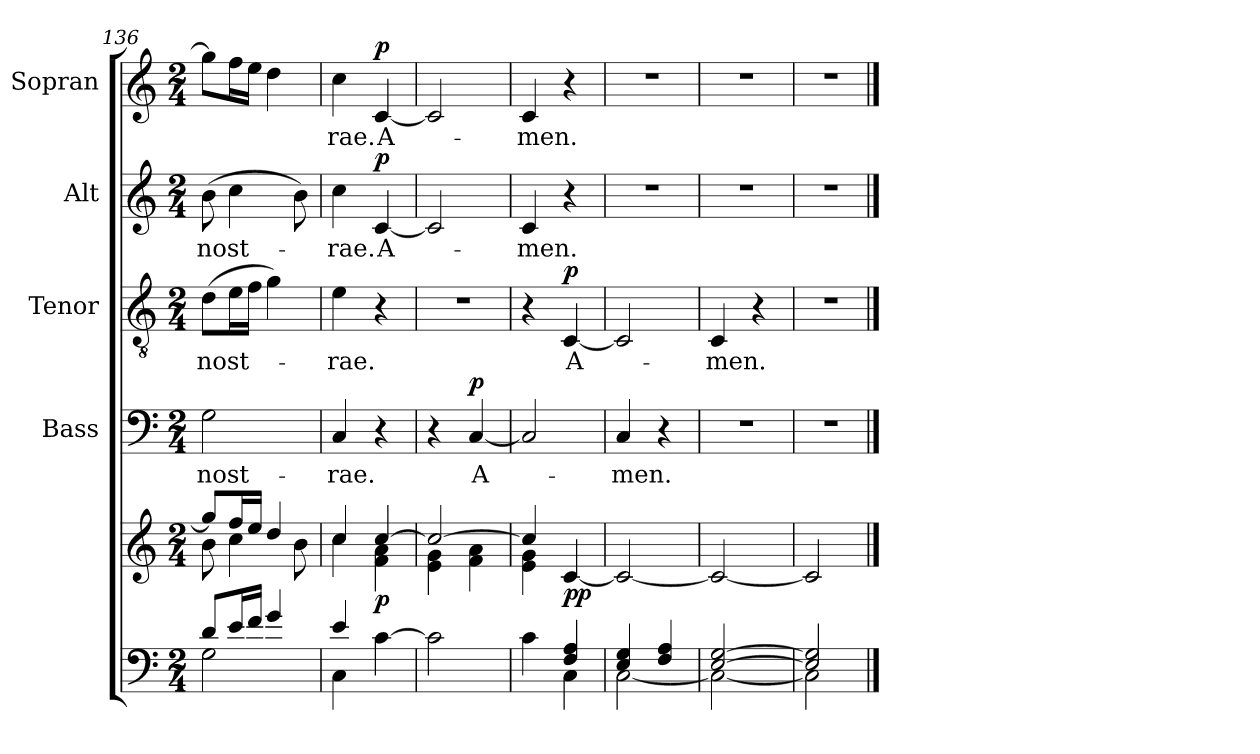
**kern	**kern	**dynam	**kern	**text	**dynam	**kern	**text	**dynam	**kern	**text	**dynam	**kern	**text	**dynam
*part5	*part5	*part5	*part4	*part4	*part4	*part3	*part3	*part3	*part2	*part2	*part2	*part1	*part1	*part1
*staff6	*staff5	*staff5/6	*staff4	*staff4	*staff4	*staff3	*staff3	*staff3	*staff2	*staff2	*staff2	*staff1	*staff1	*staff1
*	*	*	*I"Bass	*	*	*I"Tenor	*	*	*I"Alt	*	*	*I"Sopran	*	*
*	*	*	*I'B.	*	*	*I'T.	*	*	*I'A.	*	*	*I'S.	*	*
*clefF4	*clefG2	*	*clefF4	*	*	*clefGv2	*	*	*clefG2	*	*	*clefG2	*	*
*k[]	*k[]	*	*k[]	*	*	*k[]	*	*	*k[]	*	*	*k[]	*	*
*C:	*C:	*	*C:	*	*	*C:	*	*	*C:	*	*	*C:	*	*
*M2/4	*M2/4	*	*M2/4	*	*	*M2/4	*	*	*M2/4	*	*	*M2/4	*	*
=136	=136	=136	=136	=136	=136	=136	=136	=136	=136	=136	=136	=136	=136	=136
*^	*^	*	*	*	*	*	*	*	*	*	*	*	*	*
!	!	!	!	!	!	!LO:LY:b	!	!	!LO:LY:b	!	!	!LO:LY:b	!	!	!	!
8d/L	2G\	8gg/L]	8b\	.	2G\	nost-	.	(>8d\L	nost-	.	(>8b\	nost-	.	8gg\L]	.	.
16e/L	.	16ff/L	4cc\	.	.	.	.	16e\L	.	.	4cc\	.	.	16ff\L	.	.
16f/JJ	.	16ee/JJ	.	.	.	.	.	16f\JJ	.	.	.	.	.	16ee\JJ	.	.
4g/	.	4dd/	.	.	.	.	.	4g\)	.	.	.	.	.	4dd\	.	.
.	.	.	8b\	.	.	.	.	.	.	.	8b\)	.	.	.	.	.
=137	=137	=137	=137	=137	=137	=137	=137	=137	=137	=137	=137	=137	=137	=137	=137	=137
!	!	!	!	!	!	!LO:LY:b	!	!	!LO:LY:b	!	!	!LO:LY:b	!	!	!LO:LY:b	!
4e/	4C\	4cc/	4cc\	.	4C/	-rae.	.	4e\	-rae.	.	4cc\	-rae.	.	4cc\	-rae.	.
!	!	!	!	!LO:DY:b	!	!	!	!	!	!	!	!LO:LY:b	!LO:DY:a	!	!LO:LY:b	!LO:DY:a
4ryy	[<4c\	[>4cc/	4f\ 4a\	p	4r	.	.	4r	.	.	[4c/	A-	p	[4c/	A-	p
*v	*v	*	*	*	*	*	*	*	*	*	*	*	*	*	*	*
=138	=138	=138	=138	=138	=138	=138	=138	=138	=138	=138	=138	=138	=138	=138	=138
2c\]	2cc/_	4e\ 4g\	.	4r	.	.	2r	.	.	2c/]	.	.	2c/]	.	.
!	!	!	!	!	!LO:LY:b	!LO:DY:a	!	!	!	!	!	!	!	!	!
.	.	4f\ 4a\	.	[4C/	A-	p	.	.	.	.	.	.	.	.	.
=139	=139	=139	=139	=139	=139	=139	=139	=139	=139	=139	=139	=139	=139	=139	=139
*^	*	*	*	*	*	*	*	*	*	*	*	*	*	*	*
!	!	!	!	!	!	!	!	!	!	!	!	!LO:LY:b	!	!	!LO:LY:b	!
4ryy	4c\	4cc/]	4e\ 4g\	.	2C/]	.	.	4r	.	.	4c/	-men.	.	4c/	-men.	.
!	!	!	!	!LO:DY:b	!	!	!	!	!LO:LY:b	!LO:DY:a	!	!	!	!	!	!
4F/ 4A/	4C\	[>4c/	4ryy	pp	.	.	.	[4C/	A-	p	4r	.	.	4r	.	.
=140	=140	=140	=140	=140	=140	=140	=140	=140	=140	=140	=140	=140	=140	=140	=140	=140
!	!	!	!	!	!	!LO:LY:b	!	!	!	!	!	!	!	!	!	!
*	*	*v	*v	*	*	*	*	*	*	*	*	*	*	*	*	*
4E/ 4G/	[<2C\	2c/_	.	4C/	-men.	.	2C/]	.	.	2r	.	.	2r	.	.
4F/ 4A/	.	.	.	4r	.	.	.	.	.	.	.	.	.	.	.
=141	=141	=141	=141	=141	=141	=141	=141	=141	=141	=141	=141	=141	=141	=141	=141
!	!	!	!	!	!	!	!	!LO:LY:b	!	!	!	!	!	!	!
[>2E/ [>2G/	2C\_	2c/_	.	2r	.	.	4C/	-men.	.	2r	.	.	2r	.	.
.	.	.	.	.	.	.	4r	.	.	.	.	.	.	.	.
=142	=142	=142	=142	=142	=142	=142	=142	=142	=142	=142	=142	=142	=142	=142	=142
2E/] 2G/]	2C\]	2c/]	.	2r	.	.	2r	.	.	2r	.	.	2r	.	.
*v	*v	*	*	*	*	*	*	*	*	*	*	*	*	*	*
==	==	==	==	==	==	==	==	==	==	==	==	==	==	==
*-	*-	*-	*-	*-	*-	*-	*-	*-	*-	*-	*-	*-	*-	*-
